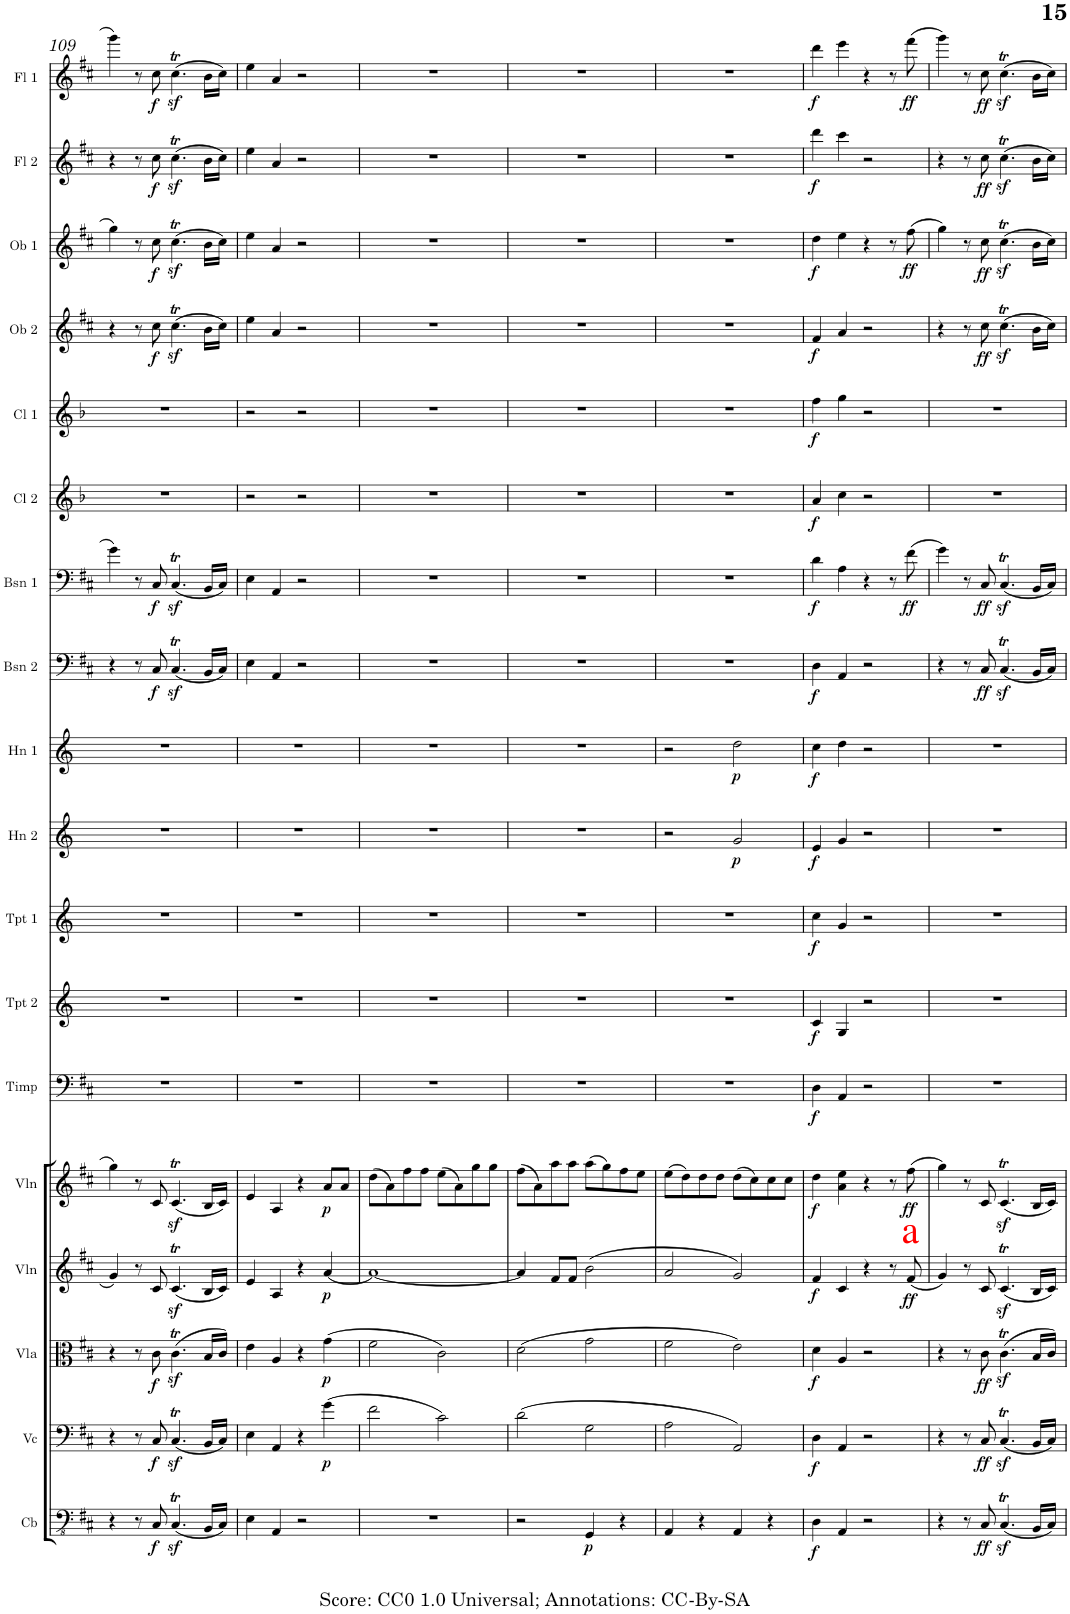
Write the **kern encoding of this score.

**kern	**dynam	**kern	**dynam	**kern	**dynam	**kern	**dynam	**kern	**text	**dynam	**kern	**dynam	**kern	**dynam	**kern	**dynam	**kern	**dynam	**kern	**dynam	**kern	**dynam	**kern	**dynam	**kern	**dynam	**kern	**dynam	**kern	**dynam	**kern	**dynam	**kern	**dynam	**kern	**dynam
*part18	*part18	*part17	*part17	*part16	*part16	*part15	*part15	*part14	*part14	*part14	*part13	*part13	*part12	*part12	*part11	*part11	*part10	*part10	*part9	*part9	*part8	*part8	*part7	*part7	*part6	*part6	*part5	*part5	*part4	*part4	*part3	*part3	*part2	*part2	*part1	*part1
*staff18	*staff18	*staff17	*staff17	*staff16	*staff16	*staff15	*staff15	*staff14	*staff14	*staff14	*staff13	*staff13	*staff12	*staff12	*staff11	*staff11	*staff10	*staff10	*staff9	*staff9	*staff8	*staff8	*staff7	*staff7	*staff6	*staff6	*staff5	*staff5	*staff4	*staff4	*staff3	*staff3	*staff2	*staff2	*staff1	*staff1
*I"Contrabass	*	*I"Violoncello	*	*I"Viola	*	*I"Violin	*	*I"Violin	*	*	*I"Timpani	*	*I"D Trumpet 2	*	*I"D Trumpet 1	*	*I"D Horn 2	*	*I"D Horn 1	*	*I"Bassoon 2	*	*I"Bassoon 1	*	*I"A Clarinet 2	*	*I"A Clarinet 1	*	*I"Oboe 2	*	*I"Oboe 1	*	*I"Flute 2	*	*I"Flute 1	*
*I'Cb	*	*I'Vc	*	*I'Vla	*	*I'Vln	*	*I'Vln	*	*	*I'Timp	*	*I'Tpt 2	*	*I'Tpt 1	*	*I'Hn 2	*	*I'Hn 1	*	*I'Bsn 2	*	*I'Bsn 1	*	*I'Cl 2	*	*I'Cl 1	*	*I'Ob 2	*	*I'Ob 1	*	*I'Fl 2	*	*I'Fl 1	*
!!LO:PB:g=z
*clefFv4	*	*clefF4	*	*clefC3	*	*clefG2	*	*clefG2	*	*	*clefF4	*	*clefG2	*	*clefG2	*	*clefG2	*	*clefG2	*	*clefF4	*	*clefF4	*	*clefG2	*	*clefG2	*	*clefG2	*	*clefG2	*	*clefG2	*	*clefG2	*
*	*	*	*	*	*	*	*	*	*	*	*	*	*Trd-1c-2	*	*Trd-1c-2	*	*Trd6c10	*	*Trd6c10	*	*	*	*	*	*Trd2c3	*	*Trd2c3	*	*	*	*	*	*	*	*	*
*k[f#c#]	*	*k[f#c#]	*	*k[f#c#]	*	*k[f#c#]	*	*k[f#c#]	*	*	*k[f#c#]	*	*k[]	*	*k[]	*	*k[]	*	*k[]	*	*k[f#c#]	*	*k[f#c#]	*	*k[b-]	*	*k[b-]	*	*k[f#c#]	*	*k[f#c#]	*	*k[f#c#]	*	*k[f#c#]	*
*M2/2	*	*M2/2	*	*M2/2	*	*M2/2	*	*M2/2	*	*	*M2/2	*	*M2/2	*	*M2/2	*	*M2/2	*	*M2/2	*	*M2/2	*	*M2/2	*	*M2/2	*	*M2/2	*	*M2/2	*	*M2/2	*	*M2/2	*	*M2/2	*
*met(c|)	*	*met(c|)	*	*met(c|)	*	*met(c|)	*	*met(c|)	*	*	*met(c|)	*	*met(c|)	*	*met(c|)	*	*met(c|)	*	*met(c|)	*	*met(c|)	*	*met(c|)	*	*met(c|)	*	*met(c|)	*	*met(c|)	*	*met(c|)	*	*met(c|)	*	*met(c|)	*
=109	=109	=109	=109	=109	=109	=109	=109	=109	=109	=109	=109	=109	=109	=109	=109	=109	=109	=109	=109	=109	=109	=109	=109	=109	=109	=109	=109	=109	=109	=109	=109	=109	=109	=109	=109	=109
4r	.	4r	.	4r	.	4g/	.	4gg\	.	.	1r	.	1r	.	1r	.	1r	.	1r	.	4r	.	4g\	.	1r	.	1r	.	4r	.	4gg\	.	4r	.	4ggg\	.
8r	.	8r	.	8r	.	8r	.	8r	.	.	.	.	.	.	.	.	.	.	.	.	8r	.	8r	.	.	.	.	.	8r	.	8r	.	8r	.	8r	.
!	!LO:DY:b	!	!LO:DY:b	!	!LO:DY:b	!	!	!	!	!	!	!	!	!	!	!	!	!	!	!	!	!LO:DY:b	!	!LO:DY:b	!	!	!	!	!	!LO:DY:b	!	!LO:DY:b	!	!LO:DY:b	!	!LO:DY:b
8CC#/	f	8C#/	f	8c#\	f	8c#/	.	8c#/	.	.	.	.	.	.	.	.	.	.	.	.	8C#/	f	8C#/	f	.	.	.	.	8cc#\	f	8cc#\	f	8cc#\	f	8cc#\	f
(4.CC#z<t/	.	(4.C#z<t/	.	(4.c#z<t\	.	(4.c#z<t/	.	(4.c#z<t/	.	.	.	.	.	.	.	.	.	.	.	.	(4.C#z<t/	.	(4.C#z<t/	.	.	.	.	.	(4.cc#z<t\	.	(4.cc#z<t\	.	(4.cc#z<t\	.	(4.cc#z<t\	.
16BBB/LL	.	16BB/LL	.	16B/LL	.	16B/LL	.	16B/LL	.	.	.	.	.	.	.	.	.	.	.	.	16BB/LL	.	16BB/LL	.	.	.	.	.	16b\LL	.	16b\LL	.	16b\LL	.	16b\LL	.
16CC#/JJ)	.	16C#/JJ)	.	16c#/JJ)	.	16c#/JJ)	.	16c#/JJ)	.	.	.	.	.	.	.	.	.	.	.	.	16C#/JJ)	.	16C#/JJ)	.	.	.	.	.	16cc#\JJ)	.	16cc#\JJ)	.	16cc#\JJ)	.	16cc#\JJ)	.
=110	=110	=110	=110	=110	=110	=110	=110	=110	=110	=110	=110	=110	=110	=110	=110	=110	=110	=110	=110	=110	=110	=110	=110	=110	=110	=110	=110	=110	=110	=110	=110	=110	=110	=110	=110	=110
4EE\	.	4E\	.	4e\	.	4e/	.	4e/	.	.	1r	.	1r	.	1r	.	1r	.	1r	.	4E\	.	4E\	.	2r	.	2r	.	4ee\	.	4ee\	.	4ee\	.	4ee\	.
4AAA/	.	4AA/	.	4A/	.	4A/	.	4A/	.	.	.	.	.	.	.	.	.	.	.	.	4AA/	.	4AA/	.	.	.	.	.	4a/	.	4a/	.	4a/	.	4a/	.
2r	.	4r	.	4r	.	4r	.	4r	.	.	.	.	.	.	.	.	.	.	.	.	2r	.	2r	.	2r	.	2r	.	2r	.	2r	.	2r	.	2r	.
!	!	!	!LO:DY:b	!	!LO:DY:b	!	!LO:DY:b	!	!	!LO:DY:b	!	!	!	!	!	!	!	!	!	!	!	!	!	!	!	!	!	!	!	!	!	!	!	!	!	!
.	.	(4g\	p	(4g\	p	[4a/	p	8a/L	.	p	.	.	.	.	.	.	.	.	.	.	.	.	.	.	.	.	.	.	.	.	.	.	.	.	.	.
.	.	.	.	.	.	.	.	8a/J	.	.	.	.	.	.	.	.	.	.	.	.	.	.	.	.	.	.	.	.	.	.	.	.	.	.	.	.
=111	=111	=111	=111	=111	=111	=111	=111	=111	=111	=111	=111	=111	=111	=111	=111	=111	=111	=111	=111	=111	=111	=111	=111	=111	=111	=111	=111	=111	=111	=111	=111	=111	=111	=111	=111	=111
1r	.	2f#\	.	2f#\	.	1a_	.	(8dd\L	.	.	1r	.	1r	.	1r	.	1r	.	1r	.	1r	.	1r	.	1r	.	1r	.	1r	.	1r	.	1r	.	1r	.
.	.	.	.	.	.	.	.	8a\)	.	.	.	.	.	.	.	.	.	.	.	.	.	.	.	.	.	.	.	.	.	.	.	.	.	.	.	.
.	.	.	.	.	.	.	.	8ff#\	.	.	.	.	.	.	.	.	.	.	.	.	.	.	.	.	.	.	.	.	.	.	.	.	.	.	.	.
.	.	.	.	.	.	.	.	8ff#\J	.	.	.	.	.	.	.	.	.	.	.	.	.	.	.	.	.	.	.	.	.	.	.	.	.	.	.	.
.	.	2c#\)	.	2c#\)	.	.	.	(8ee\L	.	.	.	.	.	.	.	.	.	.	.	.	.	.	.	.	.	.	.	.	.	.	.	.	.	.	.	.
.	.	.	.	.	.	.	.	8a\)	.	.	.	.	.	.	.	.	.	.	.	.	.	.	.	.	.	.	.	.	.	.	.	.	.	.	.	.
.	.	.	.	.	.	.	.	8gg\	.	.	.	.	.	.	.	.	.	.	.	.	.	.	.	.	.	.	.	.	.	.	.	.	.	.	.	.
.	.	.	.	.	.	.	.	8gg\J	.	.	.	.	.	.	.	.	.	.	.	.	.	.	.	.	.	.	.	.	.	.	.	.	.	.	.	.
=112	=112	=112	=112	=112	=112	=112	=112	=112	=112	=112	=112	=112	=112	=112	=112	=112	=112	=112	=112	=112	=112	=112	=112	=112	=112	=112	=112	=112	=112	=112	=112	=112	=112	=112	=112	=112
2r	.	(2d\	.	(2d\	.	4a/]	.	(8ff#\L	.	.	1r	.	1r	.	1r	.	1r	.	1r	.	1r	.	1r	.	1r	.	1r	.	1r	.	1r	.	1r	.	1r	.
.	.	.	.	.	.	.	.	8a\)	.	.	.	.	.	.	.	.	.	.	.	.	.	.	.	.	.	.	.	.	.	.	.	.	.	.	.	.
.	.	.	.	.	.	8f#/L	.	8aa\	.	.	.	.	.	.	.	.	.	.	.	.	.	.	.	.	.	.	.	.	.	.	.	.	.	.	.	.
.	.	.	.	.	.	8f#/J	.	8aa\J	.	.	.	.	.	.	.	.	.	.	.	.	.	.	.	.	.	.	.	.	.	.	.	.	.	.	.	.
!	!LO:DY:b	!	!	!	!	!	!	!	!	!	!	!	!	!	!	!	!	!	!	!	!	!	!	!	!	!	!	!	!	!	!	!	!	!	!	!
4GGG/	p	2G\	.	2g\	.	(2b\	.	(8aa\L	.	.	.	.	.	.	.	.	.	.	.	.	.	.	.	.	.	.	.	.	.	.	.	.	.	.	.	.
.	.	.	.	.	.	.	.	8gg\)	.	.	.	.	.	.	.	.	.	.	.	.	.	.	.	.	.	.	.	.	.	.	.	.	.	.	.	.
4r	.	.	.	.	.	.	.	8ff#\	.	.	.	.	.	.	.	.	.	.	.	.	.	.	.	.	.	.	.	.	.	.	.	.	.	.	.	.
.	.	.	.	.	.	.	.	8ee\J	.	.	.	.	.	.	.	.	.	.	.	.	.	.	.	.	.	.	.	.	.	.	.	.	.	.	.	.
=113	=113	=113	=113	=113	=113	=113	=113	=113	=113	=113	=113	=113	=113	=113	=113	=113	=113	=113	=113	=113	=113	=113	=113	=113	=113	=113	=113	=113	=113	=113	=113	=113	=113	=113	=113	=113
4AAA/	.	2A\	.	2f#\	.	2a/	.	(8ee\L	.	.	1r	.	1r	.	1r	.	2r	.	2r	.	1r	.	1r	.	1r	.	1r	.	1r	.	1r	.	1r	.	1r	.
.	.	.	.	.	.	.	.	8dd\)	.	.	.	.	.	.	.	.	.	.	.	.	.	.	.	.	.	.	.	.	.	.	.	.	.	.	.	.
4r	.	.	.	.	.	.	.	8dd\	.	.	.	.	.	.	.	.	.	.	.	.	.	.	.	.	.	.	.	.	.	.	.	.	.	.	.	.
.	.	.	.	.	.	.	.	8dd\J	.	.	.	.	.	.	.	.	.	.	.	.	.	.	.	.	.	.	.	.	.	.	.	.	.	.	.	.
!	!	!	!	!	!	!	!	!	!	!	!	!	!	!	!	!	!	!LO:DY:b	!	!LO:DY:b	!	!	!	!	!	!	!	!	!	!	!	!	!	!	!	!
4AAA/	.	2AA/)	.	2e\)	.	2g/)	.	(8dd\L	.	.	.	.	.	.	.	.	2g/	p	2dd\	p	.	.	.	.	.	.	.	.	.	.	.	.	.	.	.	.
.	.	.	.	.	.	.	.	8cc#\)	.	.	.	.	.	.	.	.	.	.	.	.	.	.	.	.	.	.	.	.	.	.	.	.	.	.	.	.
4r	.	.	.	.	.	.	.	8cc#\	.	.	.	.	.	.	.	.	.	.	.	.	.	.	.	.	.	.	.	.	.	.	.	.	.	.	.	.
.	.	.	.	.	.	.	.	8cc#\J	.	.	.	.	.	.	.	.	.	.	.	.	.	.	.	.	.	.	.	.	.	.	.	.	.	.	.	.
=114	=114	=114	=114	=114	=114	=114	=114	=114	=114	=114	=114	=114	=114	=114	=114	=114	=114	=114	=114	=114	=114	=114	=114	=114	=114	=114	=114	=114	=114	=114	=114	=114	=114	=114	=114	=114
!	!LO:DY:b	!	!LO:DY:b	!	!LO:DY:b	!	!LO:DY:b	!	!	!LO:DY:b	!	!LO:DY:b	!	!LO:DY:b	!	!LO:DY:b	!	!LO:DY:b	!	!LO:DY:b	!	!LO:DY:b	!	!LO:DY:b	!	!LO:DY:b	!	!LO:DY:b	!	!LO:DY:b	!	!LO:DY:b	!	!LO:DY:b	!	!LO:DY:b
4DD\	f	4D\	f	4d\	f	4f#/	f	4dd\	.	f	4D\	f	4c/	f	4cc\	f	4e/	f	4cc\	f	4D\	f	4d\	f	4a/	f	4ff\	f	4f#/	f	4dd\	f	4ddd\	f	4ddd\	f
4AAA/	.	4AA/	.	4A/	.	4c#/	.	4a\ 4ee\	.	.	4AA/	.	4G/	.	4g/	.	4g/	.	4dd\	.	4AA/	.	4A\	.	4cc\	.	4gg\	.	4a/	.	4ee\	.	4ccc#\	.	4eee\	.
2r	.	2r	.	2r	.	4r	.	4r	.	.	2r	.	2r	.	2r	.	2r	.	2r	.	2r	.	4r	.	2r	.	2r	.	2r	.	4r	.	2r	.	4r	.
.	.	.	.	.	.	8r	.	8r	.	.	.	.	.	.	.	.	.	.	.	.	.	.	8r	.	.	.	.	.	.	.	8r	.	.	.	8r	.
!	!	!	!	!	!	!	!LO:DY:b	!	!LO:LY:b:color=#FF0000	!LO:DY:b	!	!	!	!	!	!	!	!	!	!	!	!	!	!LO:DY:b	!	!	!	!	!	!	!	!LO:DY:b	!	!	!	!LO:DY:b
.	.	.	.	.	.	(8f#/	ff	(8ff#\	a	ff	.	.	.	.	.	.	.	.	.	.	.	.	(8f#\	ff	.	.	.	.	.	.	(8ff#\	ff	.	.	(8fff#\	ff
=115	=115	=115	=115	=115	=115	=115	=115	=115	=115	=115	=115	=115	=115	=115	=115	=115	=115	=115	=115	=115	=115	=115	=115	=115	=115	=115	=115	=115	=115	=115	=115	=115	=115	=115	=115	=115
4r	.	4r	.	4r	.	4g/)	.	4gg\)	.	.	1r	.	1r	.	1r	.	1r	.	1r	.	4r	.	4g\)	.	1r	.	1r	.	4r	.	4gg\)	.	4r	.	4ggg\)	.
8r	.	8r	.	8r	.	8r	.	8r	.	.	.	.	.	.	.	.	.	.	.	.	8r	.	8r	.	.	.	.	.	8r	.	8r	.	8r	.	8r	.
!	!LO:DY:b	!	!LO:DY:b	!	!LO:DY:b	!	!	!	!	!	!	!	!	!	!	!	!	!	!	!	!	!LO:DY:b	!	!LO:DY:b	!	!	!	!	!	!LO:DY:b	!	!LO:DY:b	!	!LO:DY:b	!	!LO:DY:b
8CC#/	ff	8C#/	ff	8c#\	ff	8c#/	.	8c#/	.	.	.	.	.	.	.	.	.	.	.	.	8C#/	ff	8C#/	ff	.	.	.	.	8cc#\	ff	8cc#\	ff	8cc#\	ff	8cc#\	ff
(4.CC#z<t/	.	(4.C#z<t/	.	(4.c#z<t\	.	(4.c#z<t/	.	(4.c#z<t/	.	.	.	.	.	.	.	.	.	.	.	.	(4.C#z<t/	.	(4.C#z<t/	.	.	.	.	.	(4.cc#z<t\	.	(4.cc#z<t\	.	(4.cc#z<t\	.	(4.cc#z<t\	.
16BBB/LL	.	16BB/LL	.	16B/LL	.	16B/LL	.	16B/LL	.	.	.	.	.	.	.	.	.	.	.	.	16BB/LL	.	16BB/LL	.	.	.	.	.	16b\LL	.	16b\LL	.	16b\LL	.	16b\LL	.
16CC#/JJ)	.	16C#/JJ)	.	16c#/JJ)	.	16c#/JJ)	.	16c#/JJ)	.	.	.	.	.	.	.	.	.	.	.	.	16C#/JJ)	.	16C#/JJ)	.	.	.	.	.	16cc#\JJ)	.	16cc#\JJ)	.	16cc#\JJ)	.	16cc#\JJ)	.
=	=	=	=	=	=	=	=	=	=	=	=	=	=	=	=	=	=	=	=	=	=	=	=	=	=	=	=	=	=	=	=	=	=	=	=	=
*-	*-	*-	*-	*-	*-	*-	*-	*-	*-	*-	*-	*-	*-	*-	*-	*-	*-	*-	*-	*-	*-	*-	*-	*-	*-	*-	*-	*-	*-	*-	*-	*-	*-	*-	*-	*-
